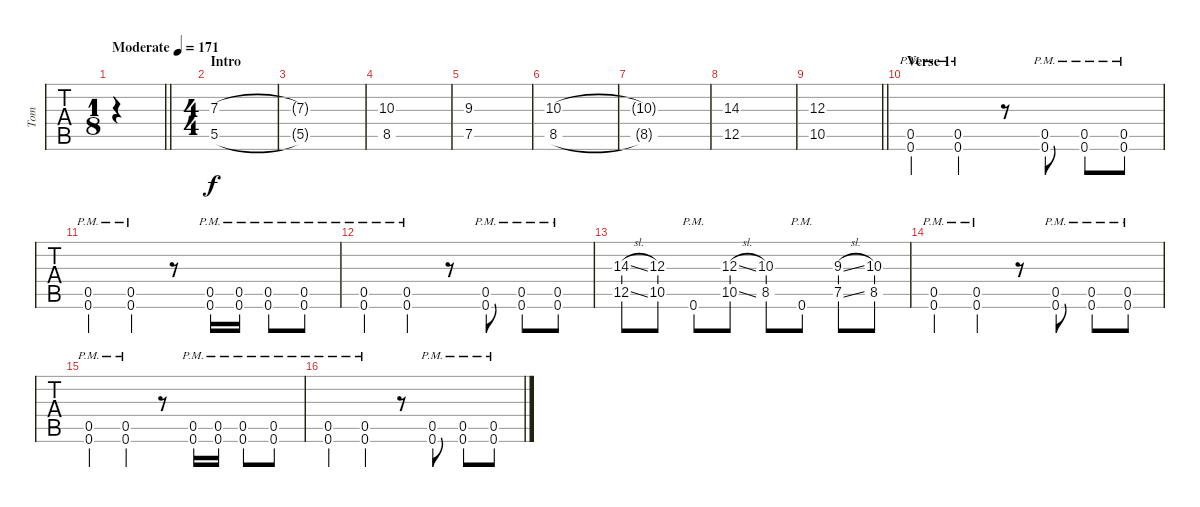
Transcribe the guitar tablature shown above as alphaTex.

\track ("Tom" "Tom") {instrument distortionguitar}
\staff {tabs}
\tuning (C4 G3 Eb3 Bb2 F2 Bb1) {hide}
\ts (1 8)
\tempo (171 "Moderate")
\clef f4
\barLineRight lightlight
\ks c
|
\ts (4 4)
\section ("" "Intro")
(7.3 5.5).1{balance 8} |
(7.3{t} 5.5{t}).1 |
(10.3 8.5).1 |
(9.3 7.5).1 |
(10.3 8.5).1 |
(10.3{t} 8.5{t}).1 |
(14.3 12.5).1 |
\barLineRight lightlight
(12.3 10.5).1 |
\section ("" "Verse 1")
(0.5{pm} 0.6{pm}).4{balance 16} (0.5{pm} 0.6{pm}).4 r.8 (0.5{pm} 0.6{pm}).8 (0.5{pm} 0.6{pm}).8 (0.5{pm} 0.6{pm}).8 |
(0.5{pm} 0.6{pm}).4 (0.5{pm} 0.6{pm}).4 r.8 (0.5{pm} 0.6{pm}).16 (0.5{pm} 0.6{pm}).16 (0.5{pm} 0.6{pm}).8 (0.5{pm} 0.6{pm}).8 |
(0.5{pm} 0.6{pm}).4 (0.5{pm} 0.6{pm}).4 r.8 (0.5{pm} 0.6{pm}).8 (0.5{pm} 0.6{pm}).8 (0.5{pm} 0.6{pm}).8 |
(14.3{sl} 12.5{sl}).8 (12.3 10.5).8 0.6{pm}.8 (12.3{sl} 10.5{sl}).8 (10.3 8.5).8 0.6{pm}.8 (9.3{sl} 7.5{sl}).8 (10.3 8.5).8 |
(0.5{pm} 0.6{pm}).4 (0.5{pm} 0.6{pm}).4 r.8 (0.5{pm} 0.6{pm}).8 (0.5{pm} 0.6{pm}).8 (0.5{pm} 0.6{pm}).8 |
(0.5{pm} 0.6{pm}).4 (0.5{pm} 0.6{pm}).4 r.8 (0.5{pm} 0.6{pm}).16 (0.5{pm} 0.6{pm}).16 (0.5{pm} 0.6{pm}).8 (0.5{pm} 0.6{pm}).8 |
(0.5{pm} 0.6{pm}).4 (0.5{pm} 0.6{pm}).4 r.8 (0.5{pm} 0.6{pm}).8 (0.5{pm} 0.6{pm}).8 (0.5{pm} 0.6{pm}).8
